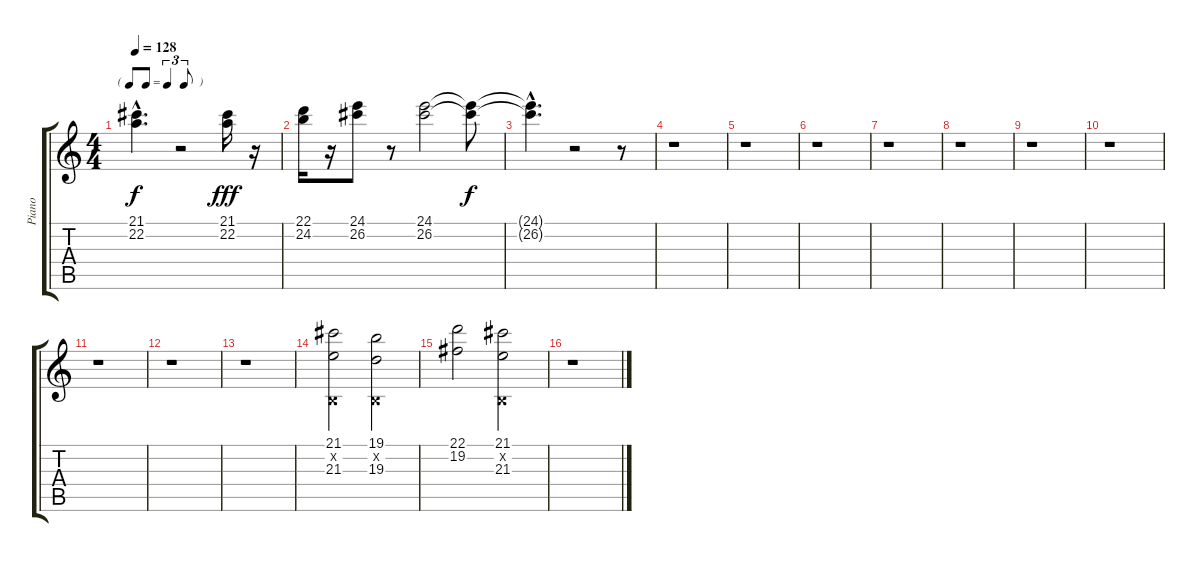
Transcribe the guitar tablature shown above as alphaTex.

\track ("Piano" "Piano") {instrument acousticgrandpiano}
\staff {score tabs}
\tuning (E4 B3 G3 D3 A2 E2) {hide}
\ts (4 4)
\tf triplet8th
\tempo 128
\clef g2
\ks c
(21.1{hac t} 22.2{hac t}).4{d dy f} r.2 (21.1 22.2).16{dy fff} r.16 |
(22.1 24.2).16 r.16 (24.1 26.2).8 r.8 (24.1 26.2).2 (24.1{t} 26.2{t}).8{dy f} |
(24.1{hac t} 26.2{hac t}).4{d} r.2 r.8 |
r.1 |
r.1 |
r.1 |
r.1 |
r.1 |
r.1 |
r.1 |
r.1 |
r.1 |
r.1 |
(21.1 0.2{x} 21.3).2 (19.1 0.2{x} 19.3).2 |
(22.1 19.2).2 (21.1 0.2{x} 21.3).2 |
r.1
